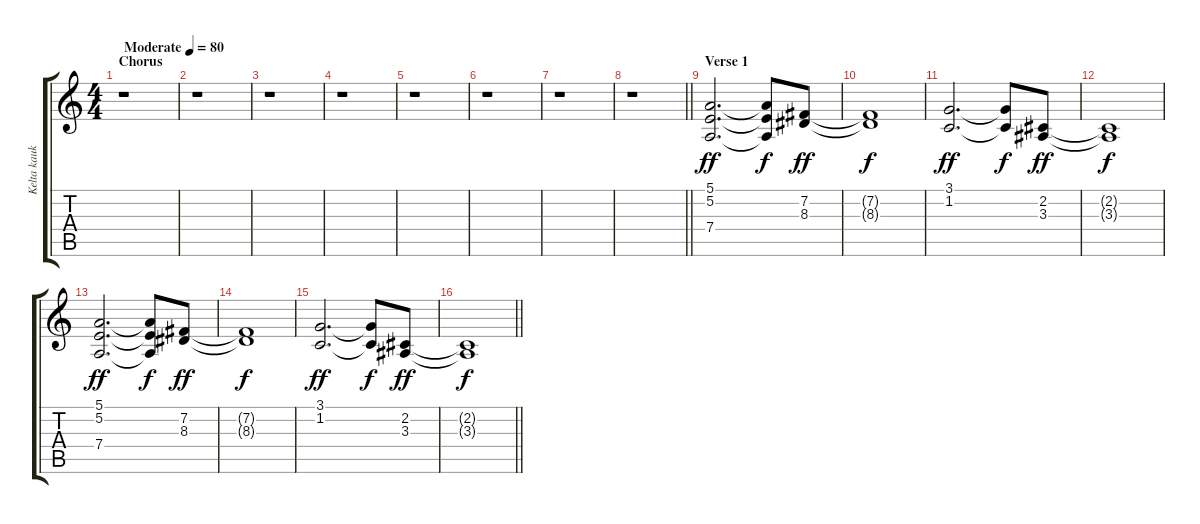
\track ("Kelta kaukainen" "Kelta kauk") {instrument pad6metallic}
\staff {score tabs}
\tuning (E4 B3 G3 D3 A2 E2) {hide}
\ts (4 4)
\section ("" "Chorus")
\tempo (80 "Moderate")
\clef g2
\ks c
r.1{dy ff instrument pad6metallic} |
r.1 |
r.1 |
r.1 |
r.1 |
r.1 |
r.1 |
\barLineRight lightlight
r.1 |
\section ("" "Verse 1")
(5.1 5.2 7.4).2{d} (5.1{t} 5.2{t} 7.4{t}).8{dy f} (7.2 8.3).8{dy ff} |
(7.2{t} 8.3{t}).1{dy f} |
(3.1 1.2).2{d dy ff} (3.1{t} 1.2{t}).8{dy f} (2.2 3.3).8{dy ff} |
(2.2{t} 3.3{t}).1{dy f} |
(5.1 5.2 7.4).2{d dy ff} (5.1{t} 5.2{t} 7.4{t}).8{dy f} (7.2 8.3).8{dy ff} |
(7.2{t} 8.3{t}).1{dy f} |
(3.1 1.2).2{d dy ff} (3.1{t} 1.2{t}).8{dy f} (2.2 3.3).8{dy ff} |
\barLineRight lightlight
(2.2{t} 3.3{t}).1{dy f}
